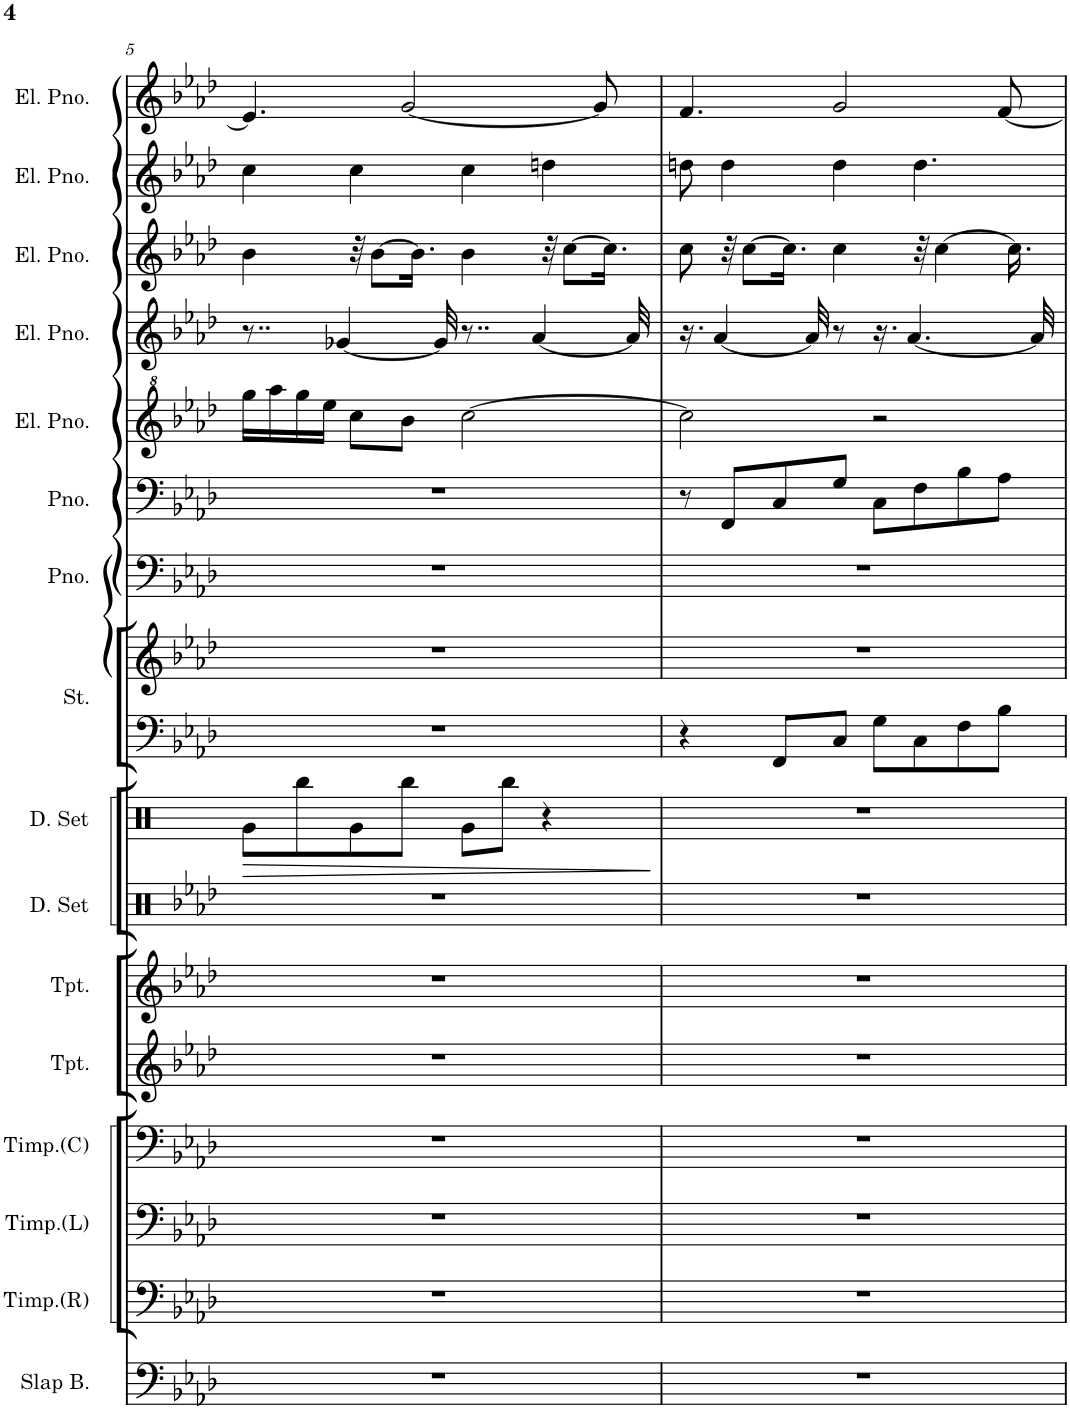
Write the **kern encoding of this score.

**kern	**kern	**kern	**kern	**kern	**kern	**kern	**kern	**dynam	**kern	**kern	**kern	**kern	**kern	**kern	**kern	**kern	**kern
*part16	*part15	*part14	*part13	*part12	*part11	*part10	*part9	*part9	*part8	*part8	*part7	*part6	*part5	*part4	*part3	*part2	*part1
*staff17	*staff16	*staff15	*staff14	*staff13	*staff12	*staff11	*staff10	*staff10	*staff9	*staff8	*staff7	*staff6	*staff5	*staff4	*staff3	*staff2	*staff1
*I"Slap Bass	*I"Timpani (Right)	*I"Timpani (Left)	*I"Timpani (Centre)	*I"Trumpet	*I"Trumpet	*I"Drumset	*I"Drumset	*	*I"Strings	*	*I"Grand Piano	*I"Grand Piano	*I"Electric Piano	*I"Electric Piano	*I"Electric Piano	*I"Electric Piano	*I"Electric Piano
*I'Slap B.	*I'Timp.(R)	*I'Timp.(L)	*I'Timp.(C)	*I'Tpt.	*I'Tpt.	*I'D. Set	*I'D. Set	*	*I'St.	*	*I'Pno.	*I'Pno.	*I'El. Pno.	*I'El. Pno.	*I'El. Pno.	*I'El. Pno.	*I'El. Pno.
!!LO:PB:g=z
*clefF4	*clefF4	*clefF4	*clefF4	*clefG2	*clefG2	*clefX	*clefX	*	*clefF4	*clefG2	*clefF4	*clefF4	*clefG^2	*clefG2	*clefG2	*clefG2	*clefG2
*Trd7c12	*	*	*	*Trd7c12	*	*	*	*	*	*	*	*	*	*	*	*	*
*k[b-e-a-d-]	*k[b-e-a-d-]	*k[b-e-a-d-]	*k[b-e-a-d-]	*k[b-e-a-d-]	*k[b-e-a-d-]	*k[b-e-a-d-]	*k[b-e-a-d-]	*	*k[b-e-a-d-]	*k[b-e-a-d-]	*k[b-e-a-d-]	*k[b-e-a-d-]	*k[b-e-a-d-]	*k[b-e-a-d-]	*k[b-e-a-d-]	*k[b-e-a-d-]	*k[b-e-a-d-]
*M4/4	*M4/4	*M4/4	*M4/4	*M4/4	*M4/4	*M4/4	*M4/4	*	*M4/4	*M4/4	*M4/4	*M4/4	*M4/4	*M4/4	*M4/4	*M4/4	*M4/4
=5	=5	=5	=5	=5	=5	=5	=5	=5	=5	=5	=5	=5	=5	=5	=5	=5	=5
!	!	!	!	!	!	!	!	!LO:HP:b	!	!	!	!	!	!	!	!	!
1r	1r	1r	1r	1r	1r	1r	8g\L	>	1r	1r	1r	1r	16ggg\LL	8..r	4b-\	4cc\	4.e-/]
.	.	.	.	.	.	.	.	.	.	.	.	.	16aaa-\	.	.	.	.
.	.	.	.	.	.	.	8bbn\	.	.	.	.	.	16ggg\	.	.	.	.
.	.	.	.	.	.	.	.	.	.	.	.	.	16eee-\JJ	.	.	.	.
.	.	.	.	.	.	.	.	.	.	.	.	.	.	[4g-X/	.	.	.
.	.	.	.	.	.	.	8g\	.	.	.	.	.	8ccc\L	.	32r	4cc\	.
.	.	.	.	.	.	.	.	.	.	.	.	.	.	.	[8b-\L	.	.
.	.	.	.	.	.	.	8bbn\J	.	.	.	.	.	8bb-\J	.	.	.	[2g/
.	.	.	.	.	.	.	.	.	.	.	.	.	.	.	16.b-\Jk]	.	.
.	.	.	.	.	.	.	.	.	.	.	.	.	.	32g-/]	.	.	.
.	.	.	.	.	.	.	8g\L	.	.	.	.	.	[2ccc\	8..r	4b-\	4cc\	.
.	.	.	.	.	.	.	8bbn\J	.	.	.	.	.	.	.	.	.	.
.	.	.	.	.	.	.	.	.	.	.	.	.	.	[4a-/	.	.	.
.	.	.	.	.	.	.	4r	.	.	.	.	.	.	.	32r	4ddn\	.
.	.	.	.	.	.	.	.	.	.	.	.	.	.	.	[8cc\L	.	.
.	.	.	.	.	.	.	.	.	.	.	.	.	.	.	.	.	8g/]
.	.	.	.	.	.	.	.	.	.	.	.	.	.	.	16.cc\Jk]	.	.
.	.	.	.	.	.	.	.	.	.	.	.	.	.	32a-/]	.	.	.
.	.	.	.	.	.	.	.	]	.	.	.	.	.	.	.	.	.
=6	=6	=6	=6	=6	=6	=6	=6	=6	=6	=6	=6	=6	=6	=6	=6	=6	=6
1r	1r	1r	1r	1r	1r	1r	1r	.	4r	1r	1r	8r	2ccc\]	16.r	8cc\	8ddn\	4.f/
.	.	.	.	.	.	.	.	.	.	.	.	.	.	[4a-/	.	.	.
.	.	.	.	.	.	.	.	.	.	.	.	8FF/L	.	.	32r	4dd\	.
.	.	.	.	.	.	.	.	.	.	.	.	.	.	.	[8cc\L	.	.
.	.	.	.	.	.	.	.	.	8FF/L	.	.	8C/	.	.	.	.	.
.	.	.	.	.	.	.	.	.	.	.	.	.	.	.	16.cc\Jk]	.	.
.	.	.	.	.	.	.	.	.	.	.	.	.	.	32a-/]	.	.	.
.	.	.	.	.	.	.	.	.	8C/J	.	.	8G/J	.	8r	4cc\	4dd\	2g/
.	.	.	.	.	.	.	.	.	8G\L	.	.	8C\L	2r	16.r	.	.	.
.	.	.	.	.	.	.	.	.	.	.	.	.	.	[4.a-/	.	.	.
.	.	.	.	.	.	.	.	.	8C\	.	.	8F\	.	.	32r	4.dd\	.
.	.	.	.	.	.	.	.	.	.	.	.	.	.	.	[4cc\	.	.
.	.	.	.	.	.	.	.	.	8F\	.	.	8B-\	.	.	.	.	.
.	.	.	.	.	.	.	.	.	8B-\J	.	.	8A-\J	.	.	.	.	[8f/
.	.	.	.	.	.	.	.	.	.	.	.	.	.	.	16.cc\]	.	.
.	.	.	.	.	.	.	.	.	.	.	.	.	.	32a-/]	.	.	.
=	=	=	=	=	=	=	=	=	=	=	=	=	=	=	=	=	=
*-	*-	*-	*-	*-	*-	*-	*-	*-	*-	*-	*-	*-	*-	*-	*-	*-	*-
